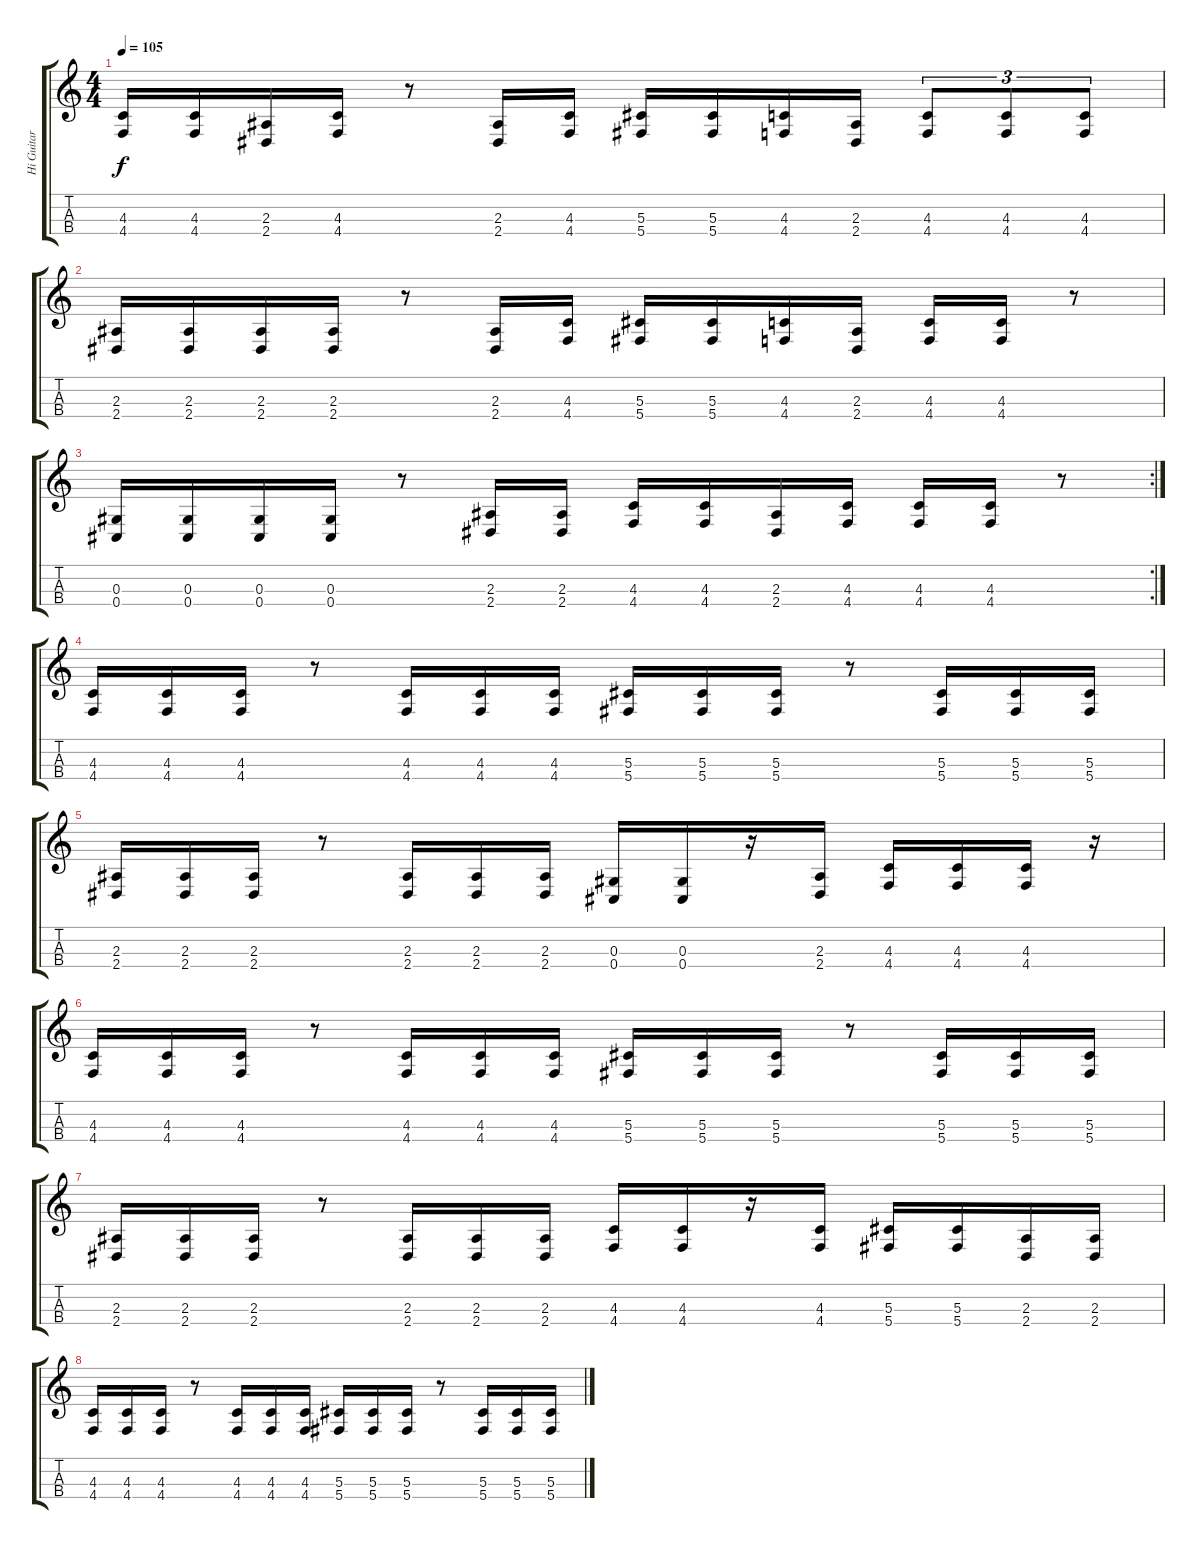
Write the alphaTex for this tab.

\track ("Hi Guitar" "Hi Guitar") {instrument overdrivenguitar}
\staff {score tabs}
\tuning (Gb3 Db3 Ab2 Db2) {hide}
\ts (4 4)
\tempo 105
\clef g2
\ks c
(4.3 4.4).16{dy f} (4.3 4.4).16 (2.3 2.4).16 (4.3 4.4).16 r.8 (2.3 2.4).16 (4.3 4.4).16 (5.3 5.4).16 (5.3 5.4).16 (4.3 4.4).16 (2.3 2.4).16 (4.3 4.4).8{tu (3 2)} (4.3 4.4).8{tu (3 2)} (4.3 4.4).8{tu (3 2)} |
(2.3 2.4).16 (2.3 2.4).16 (2.3 2.4).16 (2.3 2.4).16 r.8 (2.3 2.4).16 (4.3 4.4).16 (5.3 5.4).16 (5.3 5.4).16 (4.3 4.4).16 (2.3 2.4).16 (4.3 4.4).16 (4.3 4.4).16 r.8 |
\rc 2
(0.3 0.4).16 (0.3 0.4).16 (0.3 0.4).16 (0.3 0.4).16 r.8 (2.3 2.4).16 (2.3 2.4).16 (4.3 4.4).16 (4.3 4.4).16 (2.3 2.4).16 (4.3 4.4).16 (4.3 4.4).16 (4.3 4.4).16 r.8 |
(4.3 4.4).16 (4.3 4.4).16 (4.3 4.4).16 r.8 (4.3 4.4).16 (4.3 4.4).16 (4.3 4.4).16 (5.3 5.4).16 (5.3 5.4).16 (5.3 5.4).16 r.8 (5.3 5.4).16 (5.3 5.4).16 (5.3 5.4).16 |
(2.3 2.4).16 (2.3 2.4).16 (2.3 2.4).16 r.8 (2.3 2.4).16 (2.3 2.4).16 (2.3 2.4).16 (0.3 0.4).16 (0.3 0.4).16 r.16 (2.3 2.4).16 (4.3 4.4).16 (4.3 4.4).16 (4.3 4.4).16 r.16 |
(4.3 4.4).16 (4.3 4.4).16 (4.3 4.4).16 r.8 (4.3 4.4).16 (4.3 4.4).16 (4.3 4.4).16 (5.3 5.4).16 (5.3 5.4).16 (5.3 5.4).16 r.8 (5.3 5.4).16 (5.3 5.4).16 (5.3 5.4).16 |
(2.3 2.4).16 (2.3 2.4).16 (2.3 2.4).16 r.8 (2.3 2.4).16 (2.3 2.4).16 (2.3 2.4).16 (4.3 4.4).16 (4.3 4.4).16 r.16 (4.3 4.4).16 (5.3 5.4).16 (5.3 5.4).16 (2.3 2.4).16 (2.3 2.4).16 |
(4.3 4.4).16 (4.3 4.4).16 (4.3 4.4).16 r.8 (4.3 4.4).16 (4.3 4.4).16 (4.3 4.4).16 (5.3 5.4).16 (5.3 5.4).16 (5.3 5.4).16 r.8 (5.3 5.4).16 (5.3 5.4).16 (5.3 5.4).16
